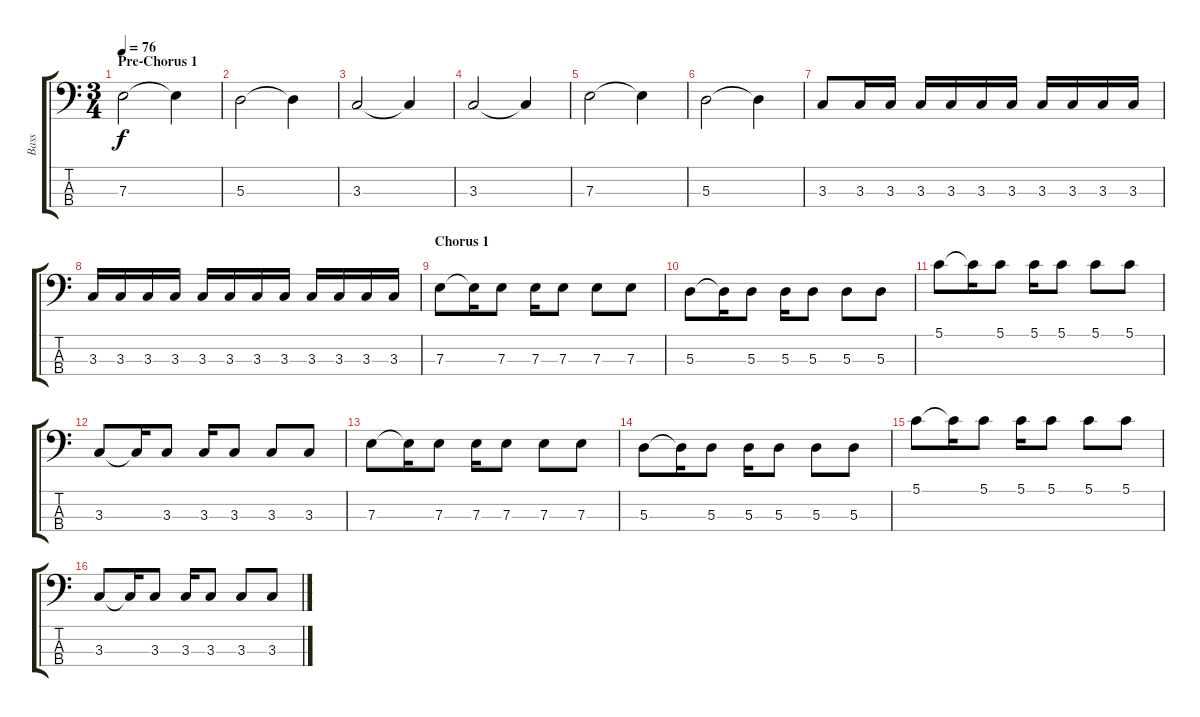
\track ("Bass" "Bass") {instrument electricbassfinger}
\staff {score tabs}
\tuning (G2 D2 A1 E1) {hide}
\ts (3 4)
\section ("" "Pre-Chorus 1")
\tempo 76
\clef f4
\ks c
7.3.2{dy f} 7.3{t}.4 |
5.3.2 5.3{t}.4 |
3.3.2 3.3{t}.4 |
3.3.2 3.3{t}.4 |
7.3.2 7.3{t}.4 |
5.3.2 5.3{t}.4 |
3.3.8 3.3.16 3.3.16 3.3.16 3.3.16 3.3.16 3.3.16 3.3.16 3.3.16 3.3.16 3.3.16 |
3.3.16 3.3.16 3.3.16 3.3.16 3.3.16 3.3.16 3.3.16 3.3.16 3.3.16 3.3.16 3.3.16 3.3.16 |
\section ("" "Chorus 1")
7.3.8 7.3{t}.16 7.3.8 7.3.16 7.3.8 7.3.8 7.3.8 |
5.3.8 5.3{t}.16 5.3.8 5.3.16 5.3.8 5.3.8 5.3.8 |
5.1.8 5.1{t}.16 5.1.8 5.1.16 5.1.8 5.1.8 5.1.8 |
3.3.8 3.3{t}.16 3.3.8 3.3.16 3.3.8 3.3.8 3.3.8 |
7.3.8 7.3{t}.16 7.3.8 7.3.16 7.3.8 7.3.8 7.3.8 |
5.3.8 5.3{t}.16 5.3.8 5.3.16 5.3.8 5.3.8 5.3.8 |
5.1.8 5.1{t}.16 5.1.8 5.1.16 5.1.8 5.1.8 5.1.8 |
3.3.8 3.3{t}.16 3.3.8 3.3.16 3.3.8 3.3.8 3.3.8
